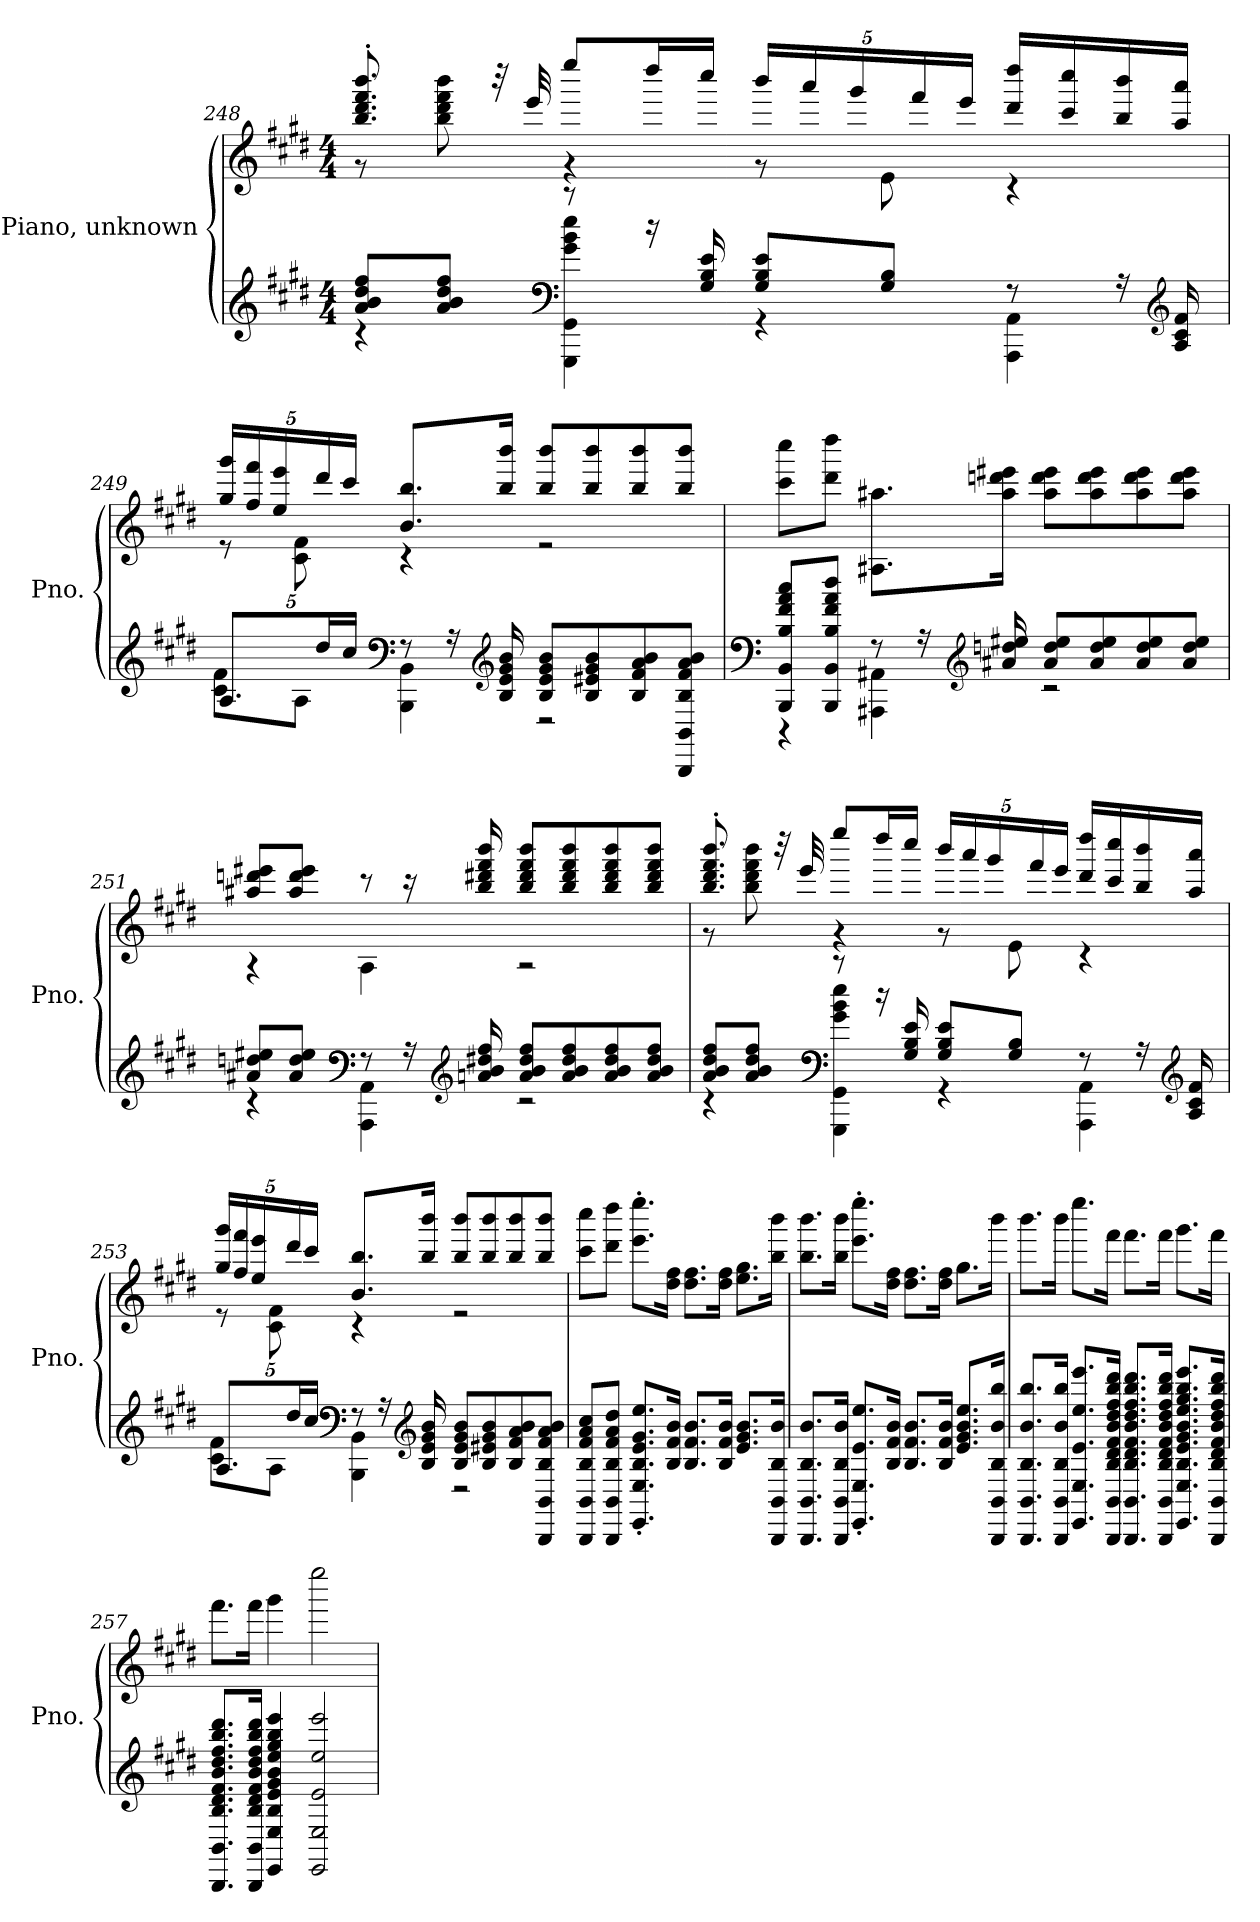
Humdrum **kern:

**kern	**kern
*part1	*part1
*staff2	*staff1
*I"Piano, unknown	*
*I'Pno.	*
!!LO:LB:g=z
*clefG2	*clefG2
*k[f#c#g#d#]	*k[f#c#g#d#]
*M4/4	*M4/4
=248	=248
*^	*^
8a/ 8b/ 8dd#/ 8ff#/L	4r	8.bb/' 8.ddd#/' 8.fff#/' 8.bbb/'	8r
8a/ 8b/ 8dd#/ 8ff#/J	.	.	8bb\ 8ddd#\ 8fff#\ 8bbb\
.	.	32r	.
.	.	32eee/	.
*clefF4	*	*	*
8r	4GGG#\ 4GG#\ 4g#\ 4b\ 4ee\	8eeee/L	4r
16r	.	16dddd#/L	.
16G#/ 16B/ 16e/	.	16cccc#/JJ	.
*	*	*Xbrackettup	*
8G#/ 8B/ 8e/L	4r	20bbb/LL	8r
.	.	20aaa/	.
.	.	20ggg#/	.
8G#/ 8B/J	.	.	8e\
.	.	20fff#/	.
.	.	20eee/JJ	.
8r	4AAA\ 4AA\	16ddd#/ 16dddd#/LL	4r
.	.	16ccc#/ 16cccc#/	.
16r	.	16bb/ 16bbb/	.
*clefG2	*	*	*
16A/ 16c#/ 16f#/	.	16aa/ 16aaa/JJ	.
!!LO:PB:g=z	!!
=249	=249	=249	=249
*Xbrackettup	*	*	*
10.A/L	8c#\ 8f#\L	20gg#/ 20ggg#/LL	8r
.	.	20ff#/ 20fff#/	.
.	.	20ee/ 20eee/	.
.	8A\J	.	8c#\ 8f#\
20dd#/L	.	20ddd#/	.
20cc#/JJ	.	20ccc#/JJ	.
*clefF4	*	*	*
8r	4BBB\ 4BB\	8.b/ 8.bb/L	4r
16r	.	.	.
*clefG2	*	*	*
16B/ 16e/ 16g#/ 16b/	.	16bb/ 16bbb/Jk	.
8B/ 8e/ 8g#/ 8b/L	2r	8bb/ 8bbb/L	2r
8B/ 8e#X/ 8g#/ 8b/	.	8bb/ 8bbb/	.
8B/ 8f#/ 8a/ 8b/	.	8bb/ 8bbb/	.
8BBB/ 8BB/ 8B/ 8f#/ 8a/ 8b/J	.	8bb/ 8bbb/J	.
*	*	*v	*v
=250	=250	=250
*clefF4	*	*
8BBB/ 8BB/ 8B/ 8f#/ 8a/ 8cc#/L	4r	8ccc#\ 8cccc#\L
8BBB/ 8BB/ 8B/ 8f#/ 8a/ 8dd#/J	.	8ddd#\ 8dddd#\J
8r	4AAA#X\ 4AA#X\	8.A#X\ 8.aa#X\L
16r	.	.
*clefG2	*	*
16a#X/ 16ddn/ 16ee#X/	.	16aa#\ 16dddn\ 16eee#X\Jk
8a#/ 8dd/ 8ee#/L	2r	8aa#\ 8ddd\ 8eee#\L
8a#/ 8dd/ 8ee#/	.	8aa#\ 8ddd\ 8eee#\
8a#/ 8dd/ 8ee#/	.	8aa#\ 8ddd\ 8eee#\
8a#/ 8dd/ 8ee#/J	.	8aa#\ 8ddd\ 8eee#\J
!!LO:LB:g=z
=251	=251	=251
*	*	*^
8a#X/ 8ddn/ 8ee#X/L	4r	8aa#X/ 8dddn/ 8eee#X/L	4r
8a#/ 8dd/ 8ee#/J	.	8aa#/ 8ddd/ 8eee#/J	.
*clefF4	*	*	*
8r	4AAA\ 4AA\	8r	4A\
16r	.	16r	.
*clefG2	*	*	*
16an/ 16b/ 16dd#X/ 16ff#/	.	16bb/ 16ddd#X/ 16fff#/ 16bbb/	.
8a/ 8b/ 8dd#/ 8ff#/L	2r	8bb/ 8ddd#/ 8fff#/ 8bbb/L	2r
8a/ 8b/ 8dd#/ 8ff#/	.	8bb/ 8ddd#/ 8fff#/ 8bbb/	.
8a/ 8b/ 8dd#/ 8ff#/	.	8bb/ 8ddd#/ 8fff#/ 8bbb/	.
8a/ 8b/ 8dd#/ 8ff#/J	.	8bb/ 8ddd#/ 8fff#/ 8bbb/J	.
!!LO:LB:g=z	!!
=252	=252	=252	=252
8a/ 8b/ 8dd#/ 8ff#/L	4r	8.bb/' 8.ddd#/' 8.fff#/' 8.bbb/'	8r
8a/ 8b/ 8dd#/ 8ff#/J	.	.	8bb\ 8ddd#\ 8fff#\ 8bbb\
.	.	32r	.
.	.	32eee/	.
*clefF4	*	*	*
8r	4GGG#\ 4GG#\ 4g#\ 4b\ 4ee\	8eeee/L	4r
16r	.	16dddd#/L	.
16G#/ 16B/ 16e/	.	16cccc#/JJ	.
8G#/ 8B/ 8e/L	4r	20bbb/LL	8r
.	.	20aaa/	.
.	.	20ggg#/	.
8G#/ 8B/J	.	.	8e\
.	.	20fff#/	.
.	.	20eee/JJ	.
8r	4AAA\ 4AA\	16ddd#/ 16dddd#/LL	4r
.	.	16ccc#/ 16cccc#/	.
16r	.	16bb/ 16bbb/	.
*clefG2	*	*	*
16A/ 16c#/ 16f#/	.	16aa/ 16aaa/JJ	.
!!LO:LB:g=z	!!
=253	=253	=253	=253
10.A/L	8c#\ 8f#\L	20gg#/ 20ggg#/LL	8r
.	.	20ff#/ 20fff#/	.
.	.	20ee/ 20eee/	.
.	8A\J	.	8c#\ 8f#\
20dd#/L	.	20ddd#/	.
20cc#/JJ	.	20ccc#/JJ	.
*clefF4	*	*	*
8r	4BBB\ 4BB\	8.b/ 8.bb/L	4r
16r	.	.	.
*clefG2	*	*	*
16B/ 16e/ 16g#/ 16b/	.	16bb/ 16bbb/Jk	.
8B/ 8e/ 8g#/ 8b/L	2r	8bb/ 8bbb/L	2r
8B/ 8e#X/ 8g#/ 8b/	.	8bb/ 8bbb/	.
8B/ 8f#/ 8a/ 8b/	.	8bb/ 8bbb/	.
8BBB/ 8BB/ 8B/ 8f#/ 8a/ 8b/J	.	8bb/ 8bbb/J	.
*v	*v	*	*
*	*v	*v
=254	=254
8BBB/ 8BB/ 8B/ 8f#/ 8a/ 8cc#/L	8ccc#\ 8cccc#\L
8BBB/ 8BB/ 8B/ 8f#/ 8a/ 8dd#/J	8ddd#\ 8dddd#\J
8.EE/' 8.E/' 8.B/' 8.e/' 8.g#/' 8.ee/'L	8.eee\' 8.eeee\'L
16B/ 16f#/ 16b/Jk	16dd#\ 16ff#\Jk
8.B/ 8.f#/ 8.b/L	8.dd#\ 8.ff#\L
16B/ 16f#/ 16b/Jk	16dd#\ 16ff#\Jk
8.e/ 8.g#/ 8.b/L	8.ee\ 8.gg#\L
16BBB/ 16BB/ 16B/ 16b/Jk	16bb\ 16bbb\Jk
!!LO:LB:g=z
=255	=255
8.BBB/ 8.BB/ 8.B/ 8.b/L	8.bb\ 8.bbb\L
16BBB/ 16BB/ 16B/ 16b/Jk	16bb\ 16bbb\Jk
8.EE/' 8.E/' 8.e/' 8.ee/'L	8.eee\' 8.eeee\'L
16B/ 16f#/ 16b/Jk	16dd#\ 16ff#\Jk
8.B/ 8.f#/ 8.b/L	8.dd#\ 8.ff#\L
16B/ 16f#/ 16b/Jk	16dd#\ 16ff#\Jk
8.e/ 8.g#/ 8.b/ 8.ee/L	8.gg#\L
16BBB/ 16BB/ 16B/ 16b/ 16bb/Jk	16bbb\Jk
=256	=256
8.BBB/ 8.BB/ 8.B/ 8.b/ 8.bb/L	8.bbb\L
16BBB/ 16BB/ 16B/ 16b/ 16bb/Jk	16bbb\Jk
8.EE/ 8.E/ 8.e/ 8.ee/ 8.eee/L	8.eeee\L
16BBB/ 16BB/ 16B/ 16d#/ 16f#/ 16b/ 16dd#/ 16ff#/ 16bb/ 16ddd#/Jk	16fff#\Jk
8.BBB/ 8.BB/ 8.B/ 8.d#/ 8.f#/ 8.b/ 8.dd#/ 8.ff#/ 8.bb/ 8.ddd#/L	8.fff#\L
16BBB/ 16BB/ 16B/ 16d#/ 16f#/ 16b/ 16dd#/ 16ff#/ 16bb/ 16ddd#/Jk	16fff#\Jk
8.EE/ 8.E/ 8.B/ 8.e/ 8.g#/ 8.b/ 8.ee/ 8.gg#/ 8.bb/ 8.eee/L	8.ggg#\L
16BBB/ 16BB/ 16B/ 16d#/ 16f#/ 16b/ 16dd#/ 16ff#/ 16bb/ 16ddd#/Jk	16fff#\Jk
=257	=257
8.BBB/ 8.BB/ 8.B/ 8.d#/ 8.f#/ 8.b/ 8.dd#/ 8.ff#/ 8.bb/ 8.ddd#/L	8.fff#\L
16BBB/ 16BB/ 16B/ 16d#/ 16f#/ 16b/ 16dd#/ 16ff#/ 16bb/ 16ddd#/Jk	16fff#\Jk
4EE/ 4E/ 4B/ 4e/ 4g#/ 4b/ 4ee/ 4gg#/ 4bb/ 4eee/	4ggg#\
2EE/ 2E/ 2e/ 2ee/ 2eee/	2eeee\
=	=
*-	*-
